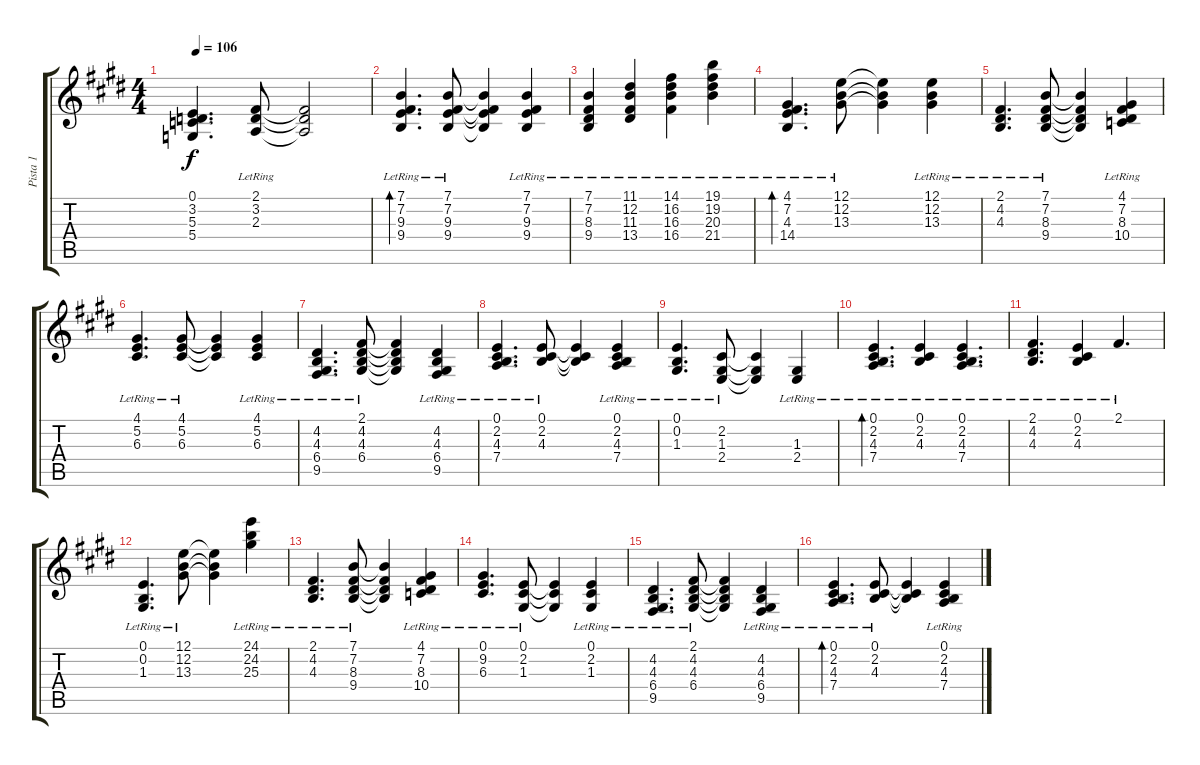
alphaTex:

\track ("Pista 1" "Pista 1") {instrument acousticgrandpiano}
\staff {score tabs}
\tuning (E4 B3 G3 D3 A2 E2) {hide}
\ts (4 4)
\tempo 106
\clef g2
\ks e
(0.1{t} 3.2{t} 5.3{t} 5.4{t}).4{d dy f} (2.1{lr} 3.2{lr} 2.3{lr}).8 (2.1{t} 3.2{t} 2.3{t}).2 |
(7.1{lr} 7.2{lr} 9.3{lr} 9.4{lr}).4{d bd 240} (7.1{lr} 7.2 9.3 9.4).8 (7.1{t} 7.2{t} 9.3{t} 9.4{t}).4 (7.1{lr} 7.2{lr} 9.3{lr} 9.4{lr}).4 |
(7.1{lr} 7.2{lr} 8.3{lr} 9.4{lr}).4 (11.1{lr} 12.2{lr} 11.3{lr} 13.4{lr}).4 (14.1{lr} 16.2{lr} 16.3{lr} 16.4{lr}).4 (19.1{lr} 19.2{lr} 20.3{lr} 21.4{lr}).4 |
(4.1{lr} 7.2{lr} 4.3{lr} 14.4).4{d bd 240} (12.1{lr} 12.2 13.3).8 (12.1{t} 12.2{t} 13.3{t}).4 (12.1{lr} 12.2{lr} 13.3{lr}).4 |
(2.1{lr} 4.2{lr} 4.3{lr}).4{d} (7.1{lr} 7.2 8.3 9.4).8 (7.1{t} 7.2{t} 8.3{t} 9.4{t}).4 (4.1{lr} 7.2{lr} 8.3{lr} 10.4{lr}).4 |
(4.1{lr} 5.2{lr} 6.3{lr}).4{d} (4.1{lr} 5.2 6.3).8 (4.1{t} 5.2{t} 6.3{t}).4 (4.1{lr} 5.2{lr} 6.3{lr}).4 |
(4.2{lr} 4.3{lr} 6.4{lr} 9.5{lr}).4{d} (2.1{lr} 4.2 4.3 6.4).8 (2.1{t} 4.2{t} 4.3{t} 6.4{t}).4 (4.2{lr} 4.3{lr} 6.4{lr} 9.5{lr}).4 |
(0.1{lr} 2.2{lr} 4.3{lr} 7.4{lr}).4{d} (0.1{lr} 2.2 4.3).8 (0.1{t} 2.2{t} 4.3{t}).4 (0.1 2.2{lr} 4.3{lr} 7.4{lr}).4 |
(0.1{lr} 0.2{lr} 1.3{lr}).4{d} (2.2{lr} 1.3 2.4).8 (2.2{t} 1.3{t} 2.4{t}).4 (1.3{lr} 2.4{lr}).4 |
(0.1{lr} 2.2{lr} 4.3{lr} 7.4{lr}).4{d bd 240} (0.1{lr} 2.2{lr} 4.3{lr}).4 (0.1 2.2{lr} 4.3{lr} 7.4{lr}).4{d} |
(2.1{lr} 4.2{lr} 4.3{lr}).4{d} (0.1{lr} 2.2{lr} 4.3{lr}).4 2.1{lr}.4{d} |
(0.1{lr} 0.2{lr} 1.3{lr}).4{d} (12.1{lr} 12.2 13.3).8 (12.1{t} 12.2{t} 13.3{t}).4 (24.1{lr} 24.2{lr} 25.3{lr}).4 |
(2.1{lr} 4.2{lr} 4.3{lr}).4{d} (7.1{lr} 7.2 8.3 9.4).8 (7.1{t} 7.2{t} 8.3{t} 9.4{t}).4 (4.1{lr} 7.2{lr} 8.3{lr} 10.4{lr}).4 |
(0.1{lr} 9.2 6.3).4{d} (0.1{lr} 2.2 1.3).8 (0.1{t} 2.2{t} 1.3{t}).4 (0.1 2.2 1.3{lr}).4 |
(4.2{lr} 4.3{lr} 6.4{lr} 9.5{lr}).4{d} (2.1{lr} 4.2 4.3 6.4).8 (2.1{t} 4.2{t} 4.3{t} 6.4{t}).4 (4.2{lr} 4.3{lr} 6.4{lr} 9.5{lr}).4 |
(0.1{lr} 2.2{lr} 4.3{lr} 7.4{lr}).4{d bd 240} (0.1{lr} 2.2 4.3).8 (0.1{t} 2.2{t} 4.3{t}).4 (0.1 2.2{lr} 4.3{lr} 7.4{lr}).4
